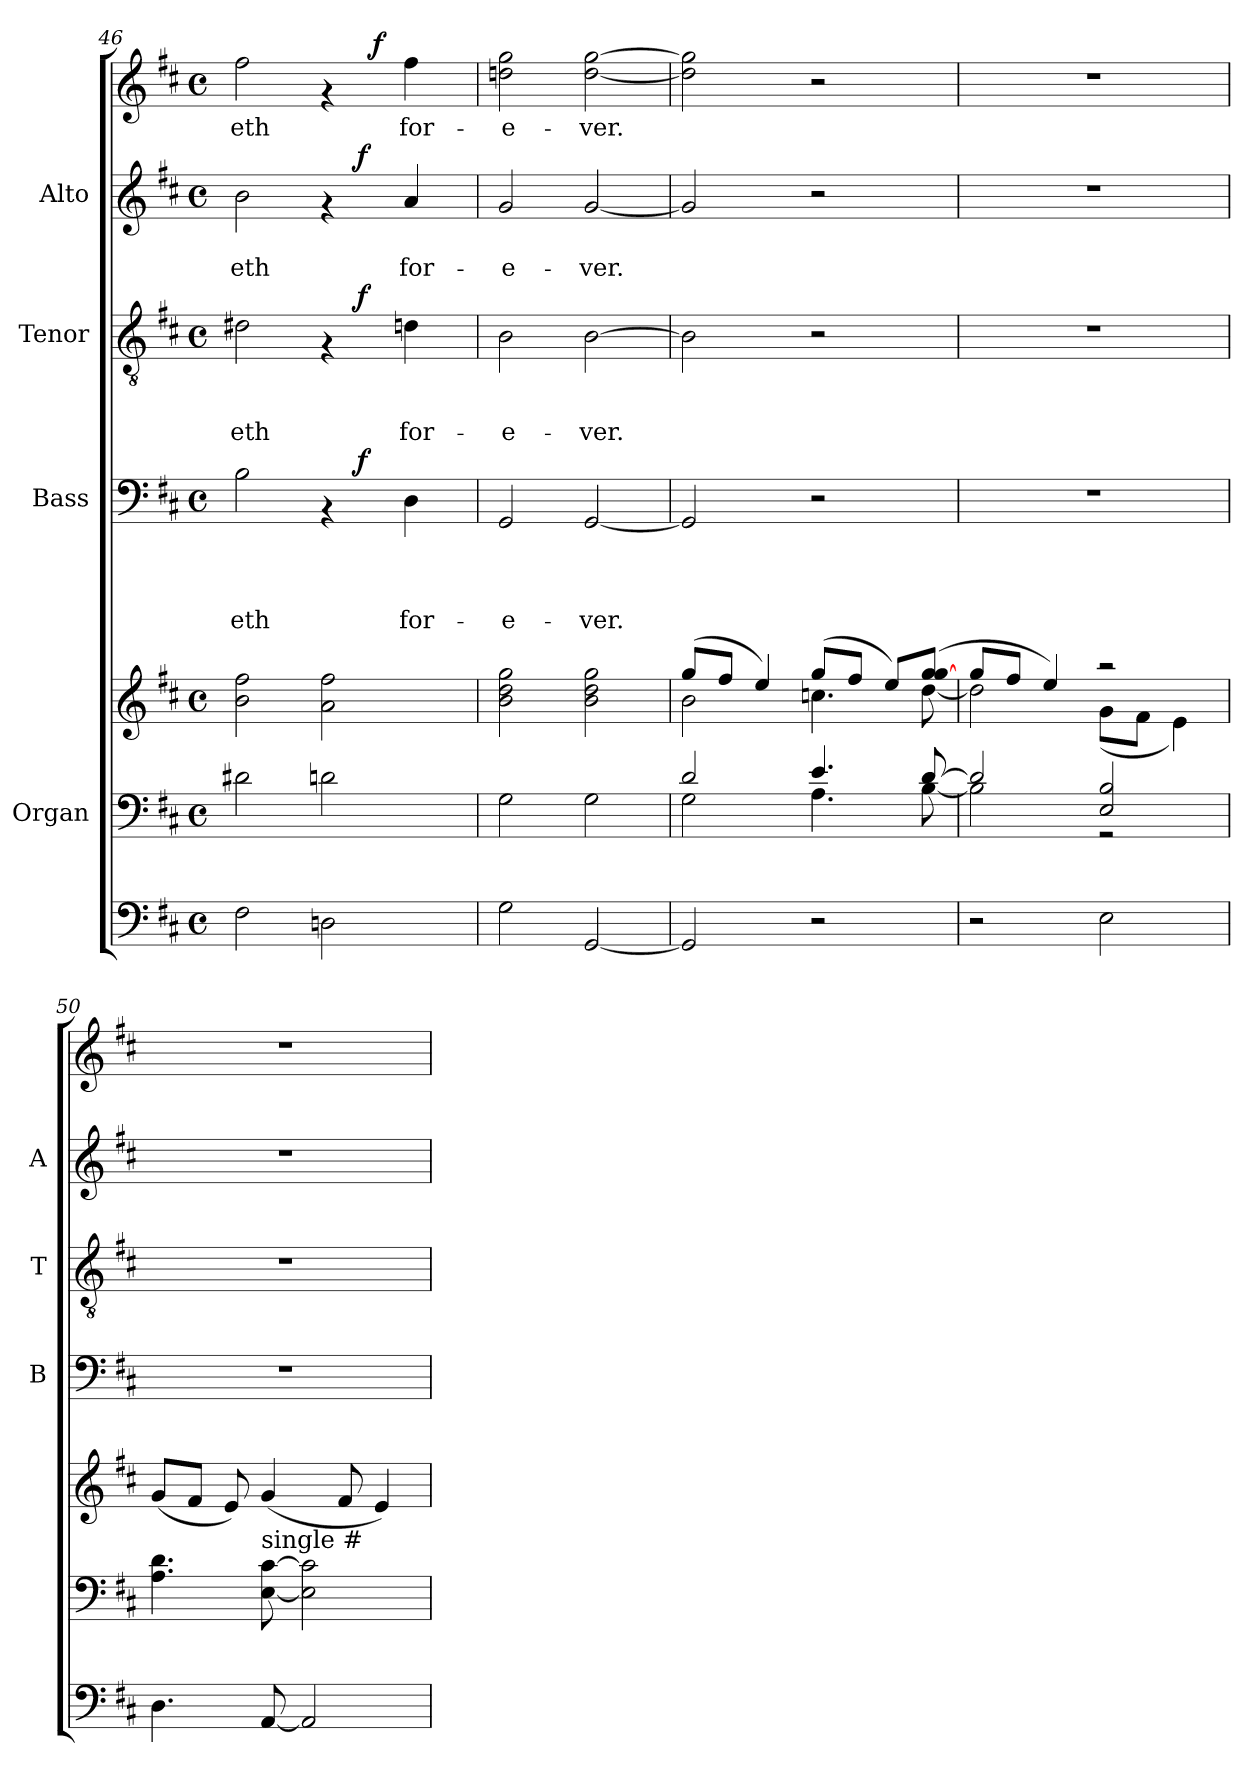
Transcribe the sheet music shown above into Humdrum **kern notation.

**kern	**kern	**kern	**kern	**text	**text	**text	**text	**dynam	**kern	**text	**text	**text	**dynam	**kern	**text	**text	**dynam	**kern	**text	**dynam
*part6	*part5	*part5	*part4	*part4	*part4	*part4	*part4	*part4	*part3	*part3	*part3	*part3	*part3	*part2	*part2	*part2	*part2	*part1	*part1	*part1
*staff7	*staff6	*staff5	*staff4	*staff4	*staff4	*staff4	*staff4	*staff4	*staff3	*staff3	*staff3	*staff3	*staff3	*staff2	*staff2	*staff2	*staff2	*staff1	*staff1	*staff1
*	*I"Organ	*	*I"Bass	*	*	*	*	*	*I"Tenor	*	*	*	*	*I"Alto	*	*	*	*	*	*
*	*	*	*I'B	*	*	*	*	*	*I'T	*	*	*	*	*I'A	*	*	*	*	*	*
*clefF4	*clefF4	*clefG2	*clefF4	*	*	*	*	*	*clefGv2	*	*	*	*	*clefG2	*	*	*	*clefG2	*	*
*k[f#c#]	*k[f#c#]	*k[f#c#]	*k[f#c#]	*	*	*	*	*	*k[f#c#]	*	*	*	*	*k[f#c#]	*	*	*	*k[f#c#]	*	*
*D:	*D:	*D:	*D:	*	*	*	*	*	*D:	*	*	*	*	*D:	*	*	*	*D:	*	*
*M4/4	*M4/4	*M4/4	*M4/4	*	*	*	*	*	*M4/4	*	*	*	*	*M4/4	*	*	*	*M4/4	*	*
*met(c)	*met(c)	*met(c)	*met(c)	*	*	*	*	*	*met(c)	*	*	*	*	*met(c)	*	*	*	*met(c)	*	*
=46	=46	=46	=46	=46	=46	=46	=46	=46	=46	=46	=46	=46	=46	=46	=46	=46	=46	=46	=46	=46
!	!	!	!	!	!	!	!LO:LY:b	!	!	!	!	!LO:LY:b	!	!	!	!LO:LY:b	!	!	!LO:LY:b	!
*	*	*	*^	*	*	*	*	*	*^	*	*	*	*	*^	*	*	*	*^	*	*
2F#\	2d#X\	2b\ 2ff#\	2B\	2ryy	.	.	.	-eth	.	2d#X\	2ryy	.	.	-eth	.	2b\	2ryy	.	-eth	.	2ff#\	2ryy	-eth	.
2Dn\	2dn\	2a\ 2ff#\	4rAA	8ryy	.	.	.	.	.	4rF	8ryy	.	.	.	.	4rf	8ryy	.	.	.	4rf	8ryy	.	.
!	!	!	!	!	!	!	!	!	!LO:DY:a	!	!	!	!	!	!LO:DY:a	!	!	!	!	!LO:DY:a	!	!	!	!
.	.	.	.	4.ryy	.	.	.	.	f	.	4.ryy	.	.	.	f	.	4.ryy	.	.	f	.	32ryy	.	.
!	!	!	!	!	!	!	!	!	!	!	!	!	!	!	!	!	!	!	!	!	!	!	!	!LO:DY:a
.	.	.	.	.	.	.	.	.	.	.	.	.	.	.	.	.	.	.	.	.	.	4ryy	.	f
!	!	!	!	!	!	!	!	!LO:LY:b	!	!	!	!	!	!LO:LY:b	!	!	!	!	!LO:LY:b	!	!	!	!LO:LY:b	!
.	.	.	4D\	.	.	.	.	for-	.	4dn\	.	.	.	for-	.	4a/	.	.	for-	.	4ff#\	.	for-	.
.	.	.	.	.	.	.	.	.	.	.	.	.	.	.	.	.	.	.	.	.	.	16.ryy	.	.
=47	=47	=47	=47	=47	=47	=47	=47	=47	=47	=47	=47	=47	=47	=47	=47	=47	=47	=47	=47	=47	=47	=47	=47	=47
!	!	!	!	!	!	!	!	!LO:LY:b	!	!	!	!	!	!LO:LY:b	!	!	!	!	!LO:LY:b	!	!	!	!LO:LY:b	!
*	*	*	*v	*v	*	*	*	*	*	*	*	*	*	*	*	*v	*v	*	*	*	*v	*v	*	*
*	*	*	*	*	*	*	*	*	*v	*v	*	*	*	*	*	*	*	*	*	*	*
2G\	2G\	2b\ 2dd\ 2gg\	2GG/	.	.	.	-e-	.	2B\	.	.	-e-	.	2g/	.	-e-	.	2ddn\ 2gg\	-e-	.
!	!	!	!	!	!	!	!LO:LY:b	!	!	!	!	!LO:LY:b	!	!	!	!LO:LY:b	!	!	!LO:LY:b	!
[<2GG/	2G\	2b\ 2dd\ 2gg\	[<2GG/	.	.	.	-ver.	.	[>2B\	.	.	-ver.	.	[<2g/	.	-ver.	.	[<2dd\ [>2gg\	-ver.	.
=48	=48	=48	=48	=48	=48	=48	=48	=48	=48	=48	=48	=48	=48	=48	=48	=48	=48	=48	=48	=48
*	*^	*^	*	*	*	*	*	*	*	*	*	*	*	*	*	*	*	*	*	*
2GG/]	2d/	2G\	(>8gg/L	2b\	2GG/]	.	.	.	.	.	2B\]	.	.	.	.	2g/]	.	.	.	2dd\] 2gg\]	.	.
.	.	.	8ff#/J	.	.	.	.	.	.	.	.	.	.	.	.	.	.	.	.	.	.	.
.	.	.	4ee/)	.	.	.	.	.	.	.	.	.	.	.	.	.	.	.	.	.	.	.
2r	4.e/	4.A\	(>8gg/L	4.ccn\	2r	.	.	.	.	.	2r	.	.	.	.	2r	.	.	.	2r	.	.
.	.	.	8ff#/J	.	.	.	.	.	.	.	.	.	.	.	.	.	.	.	.	.	.	.
.	.	.	8ee/L)	.	.	.	.	.	.	.	.	.	.	.	.	.	.	.	.	.	.	.
.	[>8d/	[<8B\	(>8gg/ [>8gg/J	[<8dd\	.	.	.	.	.	.	.	.	.	.	.	.	.	.	.	.	.	.
=49	=49	=49	=49	=49	=49	=49	=49	=49	=49	=49	=49	=49	=49	=49	=49	=49	=49	=49	=49	=49	=49	=49
2r	2d/]	2B\]	8gg/L	2dd\]	1r	.	.	.	.	.	1r	.	.	.	.	1r	.	.	.	1r	.	.
.	.	.	8ff#/J	.	.	.	.	.	.	.	.	.	.	.	.	.	.	.	.	.	.	.
.	.	.	4ee/)	.	.	.	.	.	.	.	.	.	.	.	.	.	.	.	.	.	.	.
2E\	2E/ 2B/	2r	2raa	(<8g\L	.	.	.	.	.	.	.	.	.	.	.	.	.	.	.	.	.	.
.	.	.	.	8f#\J	.	.	.	.	.	.	.	.	.	.	.	.	.	.	.	.	.	.
.	.	.	.	4e\)	.	.	.	.	.	.	.	.	.	.	.	.	.	.	.	.	.	.
*	*v	*v	*	*	*	*	*	*	*	*	*	*	*	*	*	*	*	*	*	*	*	*
*	*	*v	*v	*	*	*	*	*	*	*	*	*	*	*	*	*	*	*	*	*	*
=50	=50	=50	=50	=50	=50	=50	=50	=50	=50	=50	=50	=50	=50	=50	=50	=50	=50	=50	=50	=50
4.D\	4.A\ 4.d\	(<8g/L	1r	.	.	.	.	.	1r	.	.	.	.	1r	.	.	.	1r	.	.
.	.	8f#/J	.	.	.	.	.	.	.	.	.	.	.	.	.	.	.	.	.	.
.	.	8e/)	.	.	.	.	.	.	.	.	.	.	.	.	.	.	.	.	.	.
!	!LO:TX:a:t=single #	!	!	!	!	!	!	!	!	!	!	!	!	!	!	!	!	!	!	!
[<8AA/	[<8E\ [>8c#\	(<4g/	.	.	.	.	.	.	.	.	.	.	.	.	.	.	.	.	.	.
2AA/]	2E\] 2c#\]	.	.	.	.	.	.	.	.	.	.	.	.	.	.	.	.	.	.	.
.	.	8f#/	.	.	.	.	.	.	.	.	.	.	.	.	.	.	.	.	.	.
.	.	4e/)	.	.	.	.	.	.	.	.	.	.	.	.	.	.	.	.	.	.
=	=	=	=	=	=	=	=	=	=	=	=	=	=	=	=	=	=	=	=	=
*-	*-	*-	*-	*-	*-	*-	*-	*-	*-	*-	*-	*-	*-	*-	*-	*-	*-	*-	*-	*-
